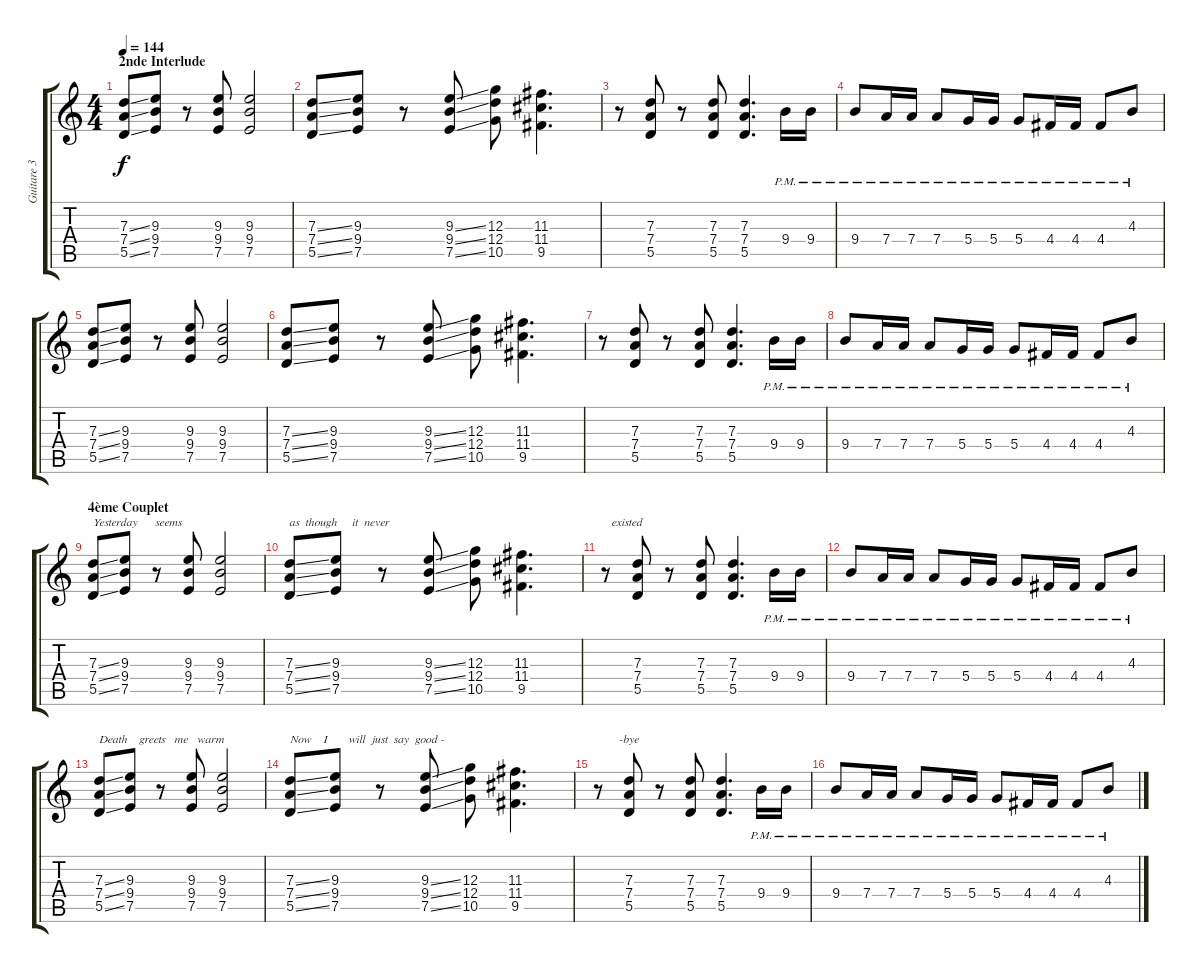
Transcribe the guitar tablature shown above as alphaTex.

\track ("Guitare 3 " "Guitare 3 ") {instrument distortionguitar}
\staff {score tabs}
\tuning (E4 B3 G3 D3 A2 E2) {hide}
\ts (4 4)
\section ("" "2nde Interlude")
\tempo 144
\clef g2
\ks c
(7.3{ss} 7.4{ss} 5.5{ss}).8{dy f} (9.3 9.4 7.5).8 r.8 (9.3 9.4 7.5).8 (9.3 9.4 7.5).2 |
(7.3{ss} 7.4{ss} 5.5{ss}).8 (9.3 9.4 7.5).8 r.8 (9.3{ss} 9.4{ss} 7.5{ss}).8 (12.3 12.4 10.5).8 (11.3 11.4 9.5).4{d} |
r.8 (7.3 7.4 5.5).8 r.8 (7.3 7.4 5.5).8 (7.3 7.4 5.5).4{d} 9.4{pm}.16 9.4{pm}.16 |
9.4{pm}.8 7.4{pm}.16 7.4{pm}.16 7.4{pm}.8 5.4{pm}.16 5.4{pm}.16 5.4{pm}.8 4.4{pm}.16 4.4{pm}.16 4.4{pm}.8 4.3{pm}.8 |
(7.3{ss} 7.4{ss} 5.5{ss}).8 (9.3 9.4 7.5).8 r.8 (9.3 9.4 7.5).8 (9.3 9.4 7.5).2 |
(7.3{ss} 7.4{ss} 5.5{ss}).8 (9.3 9.4 7.5).8 r.8 (9.3{ss} 9.4{ss} 7.5{ss}).8 (12.3 12.4 10.5).8 (11.3 11.4 9.5).4{d} |
r.8 (7.3 7.4 5.5).8 r.8 (7.3 7.4 5.5).8 (7.3 7.4 5.5).4{d} 9.4{pm}.16 9.4{pm}.16 |
9.4{pm}.8 7.4{pm}.16 7.4{pm}.16 7.4{pm}.8 5.4{pm}.16 5.4{pm}.16 5.4{pm}.8 4.4{pm}.16 4.4{pm}.16 4.4{pm}.8 4.3{pm}.8 |
\section ("" "4ème Couplet")
(7.3{ss} 7.4{ss} 5.5{ss}).8{txt "Yesterday      seems"} (9.3 9.4 7.5).8 r.8 (9.3 9.4 7.5).8 (9.3 9.4 7.5).2 |
(7.3{ss} 7.4{ss} 5.5{ss}).8{txt "as  though     it  never"} (9.3 9.4 7.5).8 r.8 (9.3{ss} 9.4{ss} 7.5{ss}).8 (12.3 12.4 10.5).8 (11.3 11.4 9.5).4{d} |
r.8{txt "  existed"} (7.3 7.4 5.5).8 r.8 (7.3 7.4 5.5).8 (7.3 7.4 5.5).4{d} 9.4{pm}.16 9.4{pm}.16 |
9.4{pm}.8 7.4{pm}.16 7.4{pm}.16 7.4{pm}.8 5.4{pm}.16 5.4{pm}.16 5.4{pm}.8 4.4{pm}.16 4.4{pm}.16 4.4{pm}.8 4.3{pm}.8 |
(7.3{ss} 7.4{ss} 5.5{ss}).8{txt "Death    greets   me   warm"} (9.3 9.4 7.5).8 r.8 (9.3 9.4 7.5).8 (9.3 9.4 7.5).2 |
(7.3{ss} 7.4{ss} 5.5{ss}).8{txt "Now    I       will  just  say  good -"} (9.3 9.4 7.5).8 r.8 (9.3{ss} 9.4{ss} 7.5{ss}).8 (12.3 12.4 10.5).8 (11.3 11.4 9.5).4{d} |
r.8{txt "       -bye"} (7.3 7.4 5.5).8 r.8 (7.3 7.4 5.5).8 (7.3 7.4 5.5).4{d} 9.4{pm}.16 9.4{pm}.16 |
9.4{pm}.8 7.4{pm}.16 7.4{pm}.16 7.4{pm}.8 5.4{pm}.16 5.4{pm}.16 5.4{pm}.8 4.4{pm}.16 4.4{pm}.16 4.4{pm}.8 4.3{pm}.8
